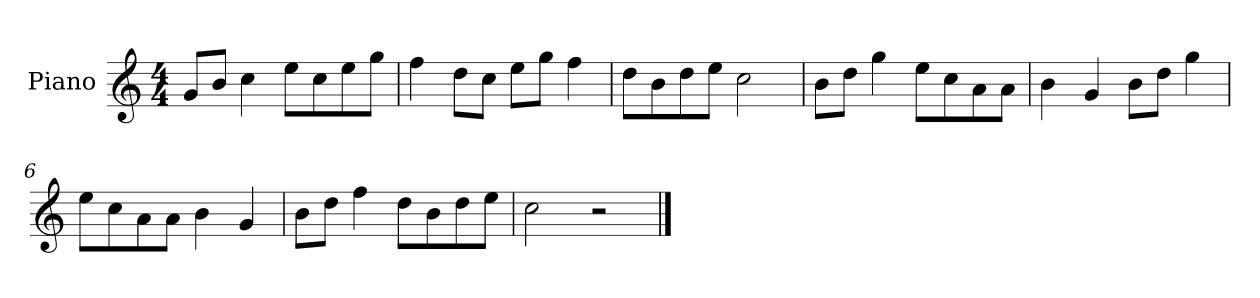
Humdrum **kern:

**kern
*part1
*staff1
*I"Piano
*I'P-no
*clefG2
*k[]
*M4/4
*MM90
=1
8g/L
8b/J
4cc\
8ee\L
8cc\
8ee\
8gg\J
=2
4ff\
8dd\L
8cc\J
8ee\L
8gg\J
4ff\
=3
8dd\L
8b\
8dd\
8ee\J
2cc\
=4
8b\L
8dd\J
4gg\
8ee\L
8cc\
8a\
8a\J
=5
4b\
4g/
8b\L
8dd\J
4gg\
=6
8ee\L
8cc\
8a\
8a\J
4b\
4g/
!!LO:LB:g=z
=7
8b\L
8dd\J
4ff\
8dd\L
8b\
8dd\
8ee\J
=8
2cc\
2r
==
*-
